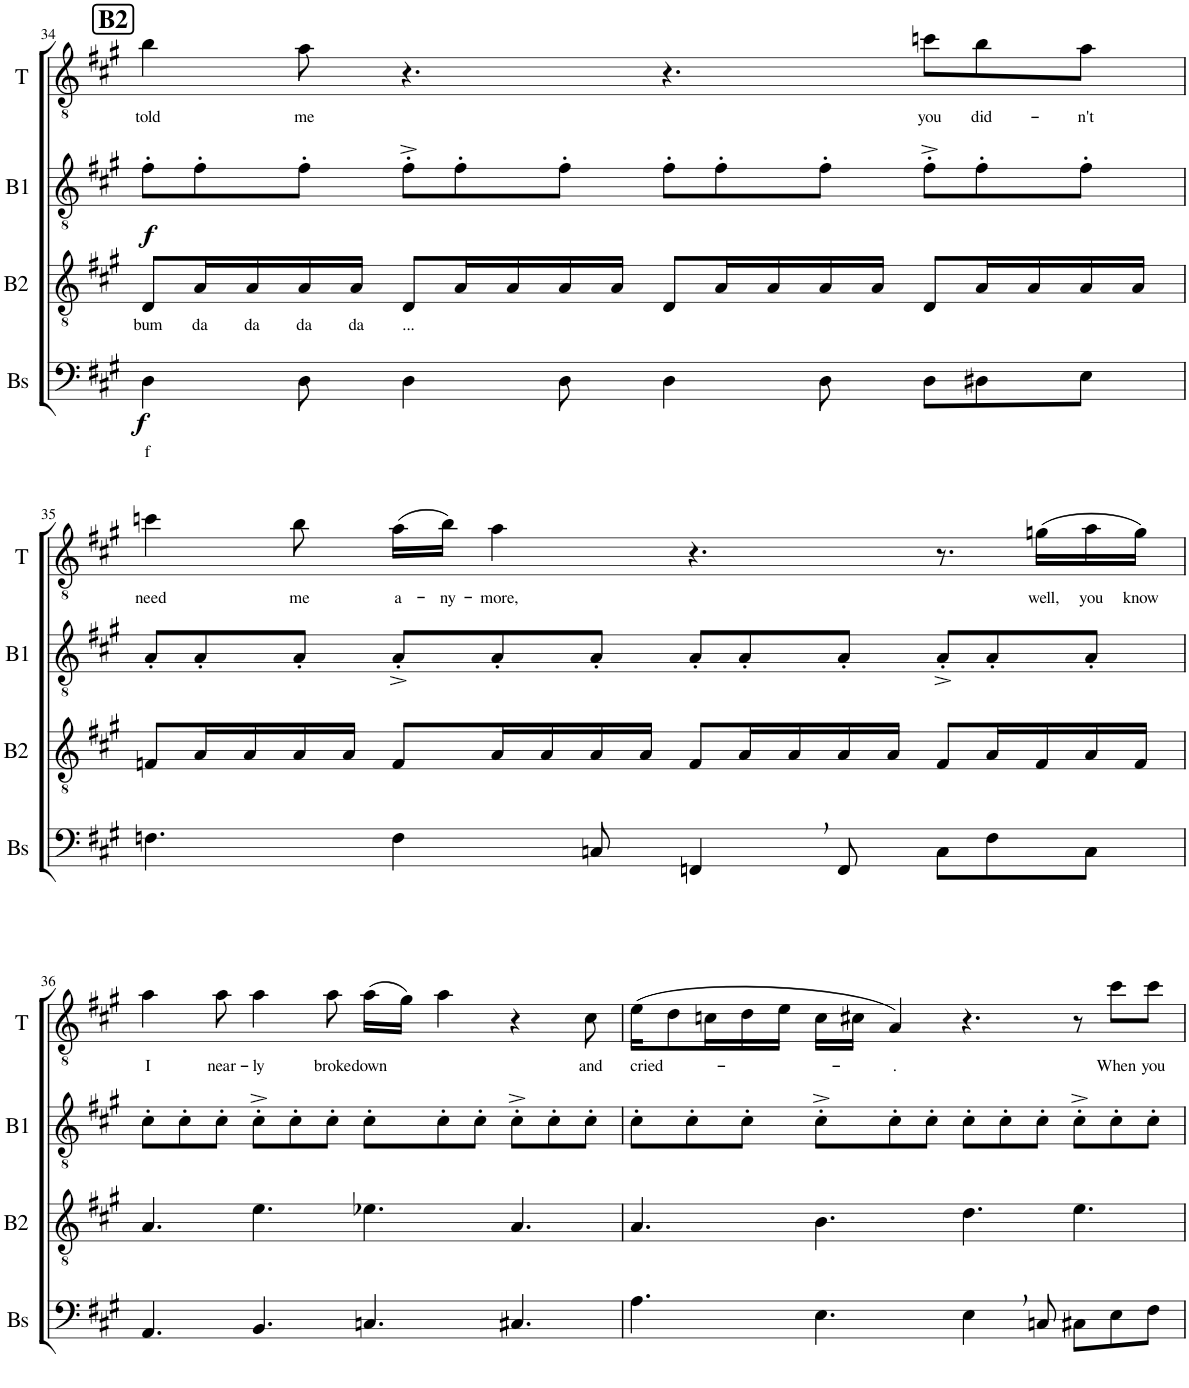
**kern	**text	**dynam	**kern	**text	**kern	**dynam	**kern	**text
*part4	*part4	*part4	*part3	*part3	*part2	*part2	*part1	*part1
*staff4	*staff4	*staff4	*staff3	*staff3	*staff2	*staff2	*staff1	*staff1
*I"Bass	*	*	*I"Baritone 2	*	*I"Baritone 1	*	*I"Tenor	*
*I'Bs	*	*	*I'B2	*	*I'B1	*	*I'T	*
!!LO:PB:g=z
*clefF4	*	*	*clefGv2	*	*clefGv2	*	*clefGv2	*
*k[f#c#g#]	*	*	*k[f#c#g#]	*	*k[f#c#g#]	*	*k[f#c#g#]	*
*M12/8	*	*	*M12/8	*	*M12/8	*	*M12/8	*
!!LO:REH:place=s1:a:B:cj:fs=14:t=B2
=34	=34	=34	=34	=34	=34	=34	=34	=34
!	!LO:LY:b	!LO:DY:b	!	!LO:LY:b	!	!LO:DY:b	!	!LO:LY:b
4D\	f	f	8D/L	bum	8f#'\L	f	4b\	told
!	!	!	!	!LO:LY:b	!	!	!	!
.	.	.	16A/L	da	8f#'\	.	.	.
!	!	!	!	!LO:LY:b	!	!	!	!
.	.	.	16A/	da	.	.	.	.
!	!	!	!	!LO:LY:b	!	!	!	!LO:LY:b
8D\	.	.	16A/	da	8f#'\J	.	8a\	me
!	!	!	!	!LO:LY:b	!	!	!	!
.	.	.	16A/JJ	da	.	.	.	.
!	!	!	!	!LO:LY:b	!	!	!	!
4D\	.	.	8D/L	...	8f#'^\L	.	4.r	.
.	.	.	16A/L	.	8f#'\	.	.	.
.	.	.	16A/	.	.	.	.	.
8D\	.	.	16A/	.	8f#'\J	.	.	.
.	.	.	16A/JJ	.	.	.	.	.
4D\	.	.	8D/L	.	8f#'\L	.	4.r	.
.	.	.	16A/L	.	8f#'\	.	.	.
.	.	.	16A/	.	.	.	.	.
8D\	.	.	16A/	.	8f#'\J	.	.	.
.	.	.	16A/JJ	.	.	.	.	.
!	!	!	!	!	!	!	!	!LO:LY:b
8D\L	.	.	8D/L	.	8f#'^\L	.	8ccn\L	you
!	!	!	!	!	!	!	!	!LO:LY:b
8D#X\	.	.	16A/L	.	8f#'\	.	8b\	did-
.	.	.	16A/	.	.	.	.	.
!	!	!	!	!	!	!	!	!LO:LY:b
8E\J	.	.	16A/	.	8f#'\J	.	8a\J	-n't
.	.	.	16A/JJ	.	.	.	.	.
!!LO:LB:g=z
=35	=35	=35	=35	=35	=35	=35	=35	=35
!	!	!	!	!	!	!	!	!LO:LY:b
4.Fn\	.	.	8Fn/L	.	8A'/L	.	4ccn\	need
.	.	.	16A/L	.	8A'/	.	.	.
.	.	.	16A/	.	.	.	.	.
!	!	!	!	!	!	!	!	!LO:LY:b
.	.	.	16A/	.	8A'/J	.	8b\	me
.	.	.	16A/JJ	.	.	.	.	.
!	!	!	!	!	!	!	!	!LO:LY:b
4F\	.	.	8F/L	.	8A'^/L	.	(16a\LL	a-
!	!	!	!	!	!	!	!	!LO:LY:b
.	.	.	.	.	.	.	16b\JJ)	-ny-
!	!	!	!	!	!	!	!	!LO:LY:b
.	.	.	16A/L	.	8A'/	.	4a\	-more,
.	.	.	16A/	.	.	.	.	.
8Cn/	.	.	16A/	.	8A'/J	.	.	.
.	.	.	16A/JJ	.	.	.	.	.
4FFn,/	.	.	8F/L	.	8A'/L	.	4.r	.
.	.	.	16A/L	.	8A'/	.	.	.
.	.	.	16A/	.	.	.	.	.
8FF/	.	.	16A/	.	8A'/J	.	.	.
.	.	.	16A/JJ	.	.	.	.	.
8C\L	.	.	8F/L	.	8A'^/L	.	8.r	.
8F\	.	.	16A/L	.	8A'/	.	.	.
!	!	!	!	!	!	!	!	!LO:LY:b
.	.	.	16F/	.	.	.	(16gn\LL	well,
!	!	!	!	!	!	!	!	!LO:LY:b
8C\J	.	.	16A/	.	8A'/J	.	16a\	you
!	!	!	!	!	!	!	!	!LO:LY:b
.	.	.	16F/JJ	.	.	.	16g\JJ)	know
!!LO:LB:g=z
=36	=36	=36	=36	=36	=36	=36	=36	=36
!	!	!	!	!	!	!	!	!LO:LY:b
4.AA/	.	.	4.A/	.	8c#'\L	.	4a\	I
.	.	.	.	.	8c#'\	.	.	.
!	!	!	!	!	!	!	!	!LO:LY:b
.	.	.	.	.	8c#'\J	.	8a\	near-
!	!	!	!	!	!	!	!	!LO:LY:b
4.BB/	.	.	4.e\	.	8c#'^\L	.	4a\	-ly
.	.	.	.	.	8c#'\	.	.	.
!	!	!	!	!	!	!	!	!LO:LY:b
.	.	.	.	.	8c#'\J	.	8a\	broke
!	!	!	!	!	!	!	!	!LO:LY:b
4.Cn/	.	.	4.e-X\	.	8c#'\L	.	(16a\LL	down
.	.	.	.	.	.	.	16g#\JJ)	.
.	.	.	.	.	8c#'\	.	4a\	.
.	.	.	.	.	8c#'\J	.	.	.
4.C#X/	.	.	4.A/	.	8c#'^\L	.	4r	.
.	.	.	.	.	8c#'\	.	.	.
!	!	!	!	!	!	!	!	!LO:LY:b
.	.	.	.	.	8c#'\J	.	8c#\	and
=37	=37	=37	=37	=37	=37	=37	=37	=37
!	!	!	!	!	!	!	!	!LO:LY:b
4.A\	.	.	4.A/	.	8c#'\L	.	(16e\KL	cried-
.	.	.	.	.	.	.	8d\	.
.	.	.	.	.	8c#'\	.	.	.
.	.	.	.	.	.	.	16cn\L	.
.	.	.	.	.	8c#'\J	.	16d\	.
.	.	.	.	.	.	.	16e\JJ	.
4.E\	.	.	4.B\	.	8c#'^\L	.	16c\LL	.
.	.	.	.	.	.	.	16c#X\JJ	.
!	!	!	!	!	!	!	!	!LO:LY:b
.	.	.	.	.	8c#'\	.	4A/)	-.
.	.	.	.	.	8c#'\J	.	.	.
4E,\	.	.	4.d\	.	8c#'\L	.	4.r	.
.	.	.	.	.	8c#'\	.	.	.
8Cn/	.	.	.	.	8c#'\J	.	.	.
8C#X\L	.	.	4.e\	.	8c#'^\L	.	8r	.
!	!	!	!	!	!	!	!	!LO:LY:b
8E\	.	.	.	.	8c#'\	.	8cc#\L	When
!	!	!	!	!	!	!	!	!LO:LY:b
8F#\J	.	.	.	.	8c#'\J	.	8cc#\J	you
=	=	=	=	=	=	=	=	=
*-	*-	*-	*-	*-	*-	*-	*-	*-
